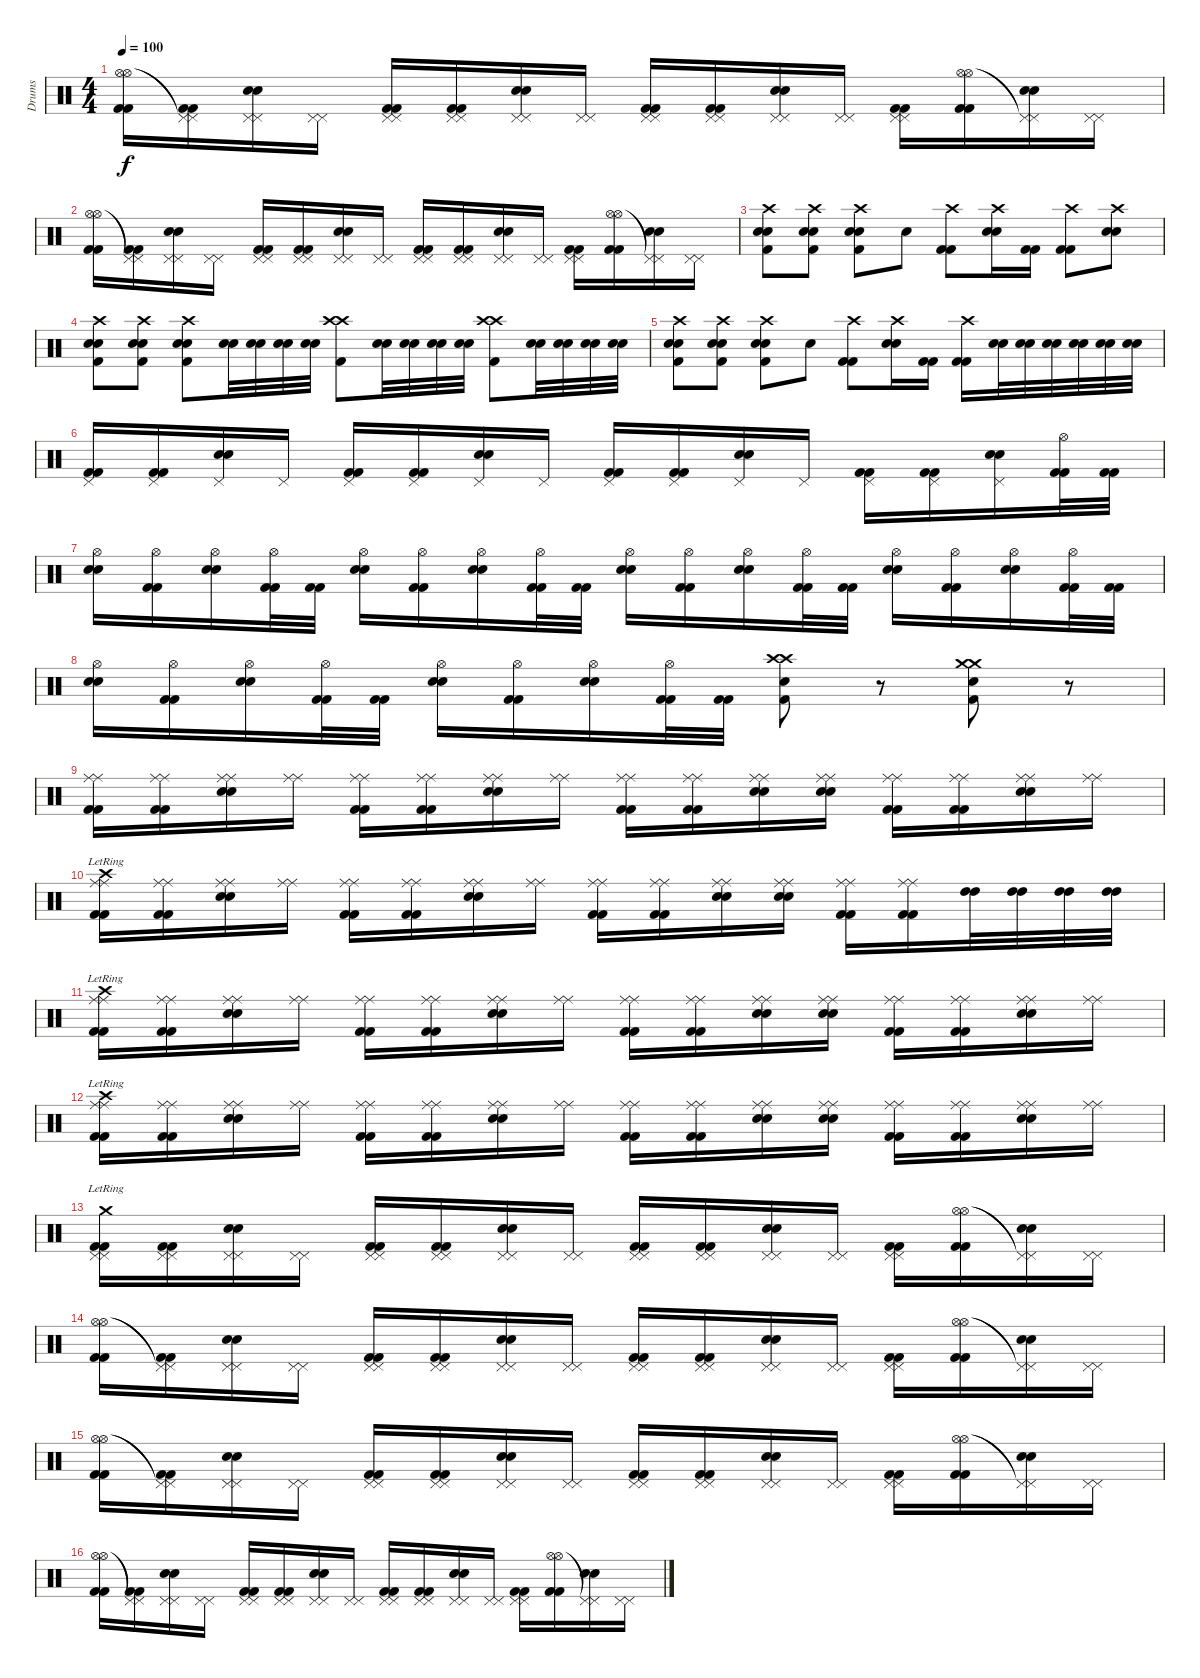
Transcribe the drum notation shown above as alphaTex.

\track ("Drums" "Drums") {instrument percussion}
\staff {score}
\articulation defaults
\ts (4 4)
\tempo 100
\clef neutral
\ks c
("Kick (hit) 2" "Kick (hit) 2" "Hi-Hat (open)" "Hi-Hat (open)").16{dy f} ("Kick (hit) 2" "Kick (hit) 2" "Pedal Hi-Hat (hit)"{t} "Pedal Hi-Hat (hit)"{t}).16 ("Snare (hit) 2" "Snare (hit) 2" "Pedal Hi-Hat (hit)" "Pedal Hi-Hat (hit)").16 ("Pedal Hi-Hat (hit)" "Pedal Hi-Hat (hit)").16 ("Kick (hit) 2" "Kick (hit) 2" "Pedal Hi-Hat (hit)" "Pedal Hi-Hat (hit)").16 ("Kick (hit) 2" "Kick (hit) 2" "Pedal Hi-Hat (hit)" "Pedal Hi-Hat (hit)").16 ("Snare (hit) 2" "Snare (hit) 2" "Pedal Hi-Hat (hit)" "Pedal Hi-Hat (hit)").16 ("Pedal Hi-Hat (hit)" "Pedal Hi-Hat (hit)").16 ("Kick (hit) 2" "Kick (hit) 2" "Pedal Hi-Hat (hit)" "Pedal Hi-Hat (hit)").16 ("Kick (hit) 2" "Kick (hit) 2" "Pedal Hi-Hat (hit)" "Pedal Hi-Hat (hit)").16 ("Snare (hit) 2" "Snare (hit) 2" "Pedal Hi-Hat (hit)" "Pedal Hi-Hat (hit)").16 ("Pedal Hi-Hat (hit)" "Pedal Hi-Hat (hit)").16 ("Kick (hit) 2" "Kick (hit) 2" "Pedal Hi-Hat (hit)" "Pedal Hi-Hat (hit)").16 ("Kick (hit) 2" "Kick (hit) 2" "Hi-Hat (open)" "Hi-Hat (open)").16 ("Snare (hit) 2" "Snare (hit) 2" "Pedal Hi-Hat (hit)"{t} "Pedal Hi-Hat (hit)"{t}).16 ("Pedal Hi-Hat (hit)" "Pedal Hi-Hat (hit)").16 |
("Kick (hit) 2" "Kick (hit) 2" "Hi-Hat (open)" "Hi-Hat (open)").16 ("Kick (hit) 2" "Kick (hit) 2" "Pedal Hi-Hat (hit)"{t} "Pedal Hi-Hat (hit)"{t}).16 ("Snare (hit) 2" "Snare (hit) 2" "Pedal Hi-Hat (hit)" "Pedal Hi-Hat (hit)").16 ("Pedal Hi-Hat (hit)" "Pedal Hi-Hat (hit)").16 ("Kick (hit) 2" "Kick (hit) 2" "Pedal Hi-Hat (hit)" "Pedal Hi-Hat (hit)").16 ("Kick (hit) 2" "Kick (hit) 2" "Pedal Hi-Hat (hit)" "Pedal Hi-Hat (hit)").16 ("Snare (hit) 2" "Snare (hit) 2" "Pedal Hi-Hat (hit)" "Pedal Hi-Hat (hit)").16 ("Pedal Hi-Hat (hit)" "Pedal Hi-Hat (hit)").16 ("Kick (hit) 2" "Kick (hit) 2" "Pedal Hi-Hat (hit)" "Pedal Hi-Hat (hit)").16 ("Kick (hit) 2" "Kick (hit) 2" "Pedal Hi-Hat (hit)" "Pedal Hi-Hat (hit)").16 ("Snare (hit) 2" "Snare (hit) 2" "Pedal Hi-Hat (hit)" "Pedal Hi-Hat (hit)").16 ("Pedal Hi-Hat (hit)" "Pedal Hi-Hat (hit)").16 ("Kick (hit) 2" "Kick (hit) 2" "Pedal Hi-Hat (hit)" "Pedal Hi-Hat (hit)").16 ("Kick (hit) 2" "Kick (hit) 2" "Hi-Hat (open)" "Hi-Hat (open)").16 ("Snare (hit) 2" "Snare (hit) 2" "Pedal Hi-Hat (hit)"{t} "Pedal Hi-Hat (hit)"{t}).16 ("Pedal Hi-Hat (hit)" "Pedal Hi-Hat (hit)").16 |
("Snare (hit) 2" "Snare (hit) 2" "Kick (hit) 2" "Crash high (hit)").8 ("Snare (hit) 2" "Snare (hit) 2" "Kick (hit) 2" "Crash high (hit)").8 ("Snare (hit) 2" "Snare (hit) 2" "Kick (hit) 2" "Crash high (hit)").8 "Snare (hit) 2".8 ("Kick (hit) 2" "Kick (hit) 2" "Crash high (hit)").8 ("Snare (hit) 2" "Snare (hit) 2" "Crash high (hit)").16 ("Kick (hit) 2" "Kick (hit) 2").16 ("Kick (hit) 2" "Kick (hit) 2" "Crash high (hit)").8 ("Snare (hit) 2" "Snare (hit) 2" "Crash high (hit)").8 |
("Snare (hit) 2" "Snare (hit) 2" "Kick (hit) 2" "Crash high (hit)").8 ("Snare (hit) 2" "Snare (hit) 2" "Kick (hit) 2" "Crash high (hit)").8 ("Snare (hit) 2" "Snare (hit) 2" "Kick (hit) 2" "Crash high (hit)").8 ("Snare (hit) 2" "Snare (hit) 2").32 ("Snare (hit) 2" "Snare (hit) 2").32 ("Snare (hit) 2" "Snare (hit) 2").32 ("Snare (hit) 2" "Snare (hit) 2").32 ("Crash high (hit)" "Crash high (hit)" "Kick (hit) 2").8 ("Snare (hit) 2" "Snare (hit) 2").32 ("Snare (hit) 2" "Snare (hit) 2").32 ("Snare (hit) 2" "Snare (hit) 2").32 ("Snare (hit) 2" "Snare (hit) 2").32 ("Crash high (hit)" "Crash high (hit)" "Kick (hit) 2").8 ("Snare (hit) 2" "Snare (hit) 2").32 ("Snare (hit) 2" "Snare (hit) 2").32 ("Snare (hit) 2" "Snare (hit) 2").32 ("Snare (hit) 2" "Snare (hit) 2").32 |
("Snare (hit) 2" "Snare (hit) 2" "Kick (hit) 2" "Crash high (hit)").8 ("Snare (hit) 2" "Snare (hit) 2" "Kick (hit) 2" "Crash high (hit)").8 ("Snare (hit) 2" "Snare (hit) 2" "Kick (hit) 2" "Crash high (hit)").8 "Snare (hit) 2".8 ("Kick (hit) 2" "Kick (hit) 2" "Crash high (hit)").8 ("Snare (hit) 2" "Snare (hit) 2" "Crash high (hit)").16 ("Kick (hit) 2" "Kick (hit) 2").16 ("Kick (hit) 2" "Kick (hit) 2" "Crash high (hit)").16 ("Snare (hit) 2" "Snare (hit) 2").32 ("Snare (hit) 2" "Snare (hit) 2").32 ("Snare (hit) 2" "Snare (hit) 2").32 ("Snare (hit) 2" "Snare (hit) 2").32 ("Snare (hit) 2" "Snare (hit) 2").32 ("Snare (hit) 2" "Snare (hit) 2").32 |
("Kick (hit) 2" "Kick (hit) 2" "Pedal Hi-Hat (hit)").16 ("Kick (hit) 2" "Kick (hit) 2" "Pedal Hi-Hat (hit)").16 ("Snare (hit) 2" "Snare (hit) 2" "Pedal Hi-Hat (hit)").16 "Pedal Hi-Hat (hit)".16 ("Kick (hit) 2" "Kick (hit) 2" "Pedal Hi-Hat (hit)").16 ("Kick (hit) 2" "Kick (hit) 2" "Pedal Hi-Hat (hit)").16 ("Snare (hit) 2" "Snare (hit) 2" "Pedal Hi-Hat (hit)").16 "Pedal Hi-Hat (hit)".16 ("Kick (hit) 2" "Kick (hit) 2" "Pedal Hi-Hat (hit)").16 ("Kick (hit) 2" "Kick (hit) 2" "Pedal Hi-Hat (hit)").16 ("Snare (hit) 2" "Snare (hit) 2" "Pedal Hi-Hat (hit)").16 "Pedal Hi-Hat (hit)".16 ("Kick (hit) 2" "Kick (hit) 2" "Pedal Hi-Hat (hit)").16 ("Kick (hit) 2" "Kick (hit) 2" "Pedal Hi-Hat (hit)").16 ("Snare (hit) 2" "Snare (hit) 2" "Pedal Hi-Hat (hit)").16 ("Kick (hit) 2" "Kick (hit) 2" "Hi-Hat (open)").32 ("Kick (hit) 2" "Kick (hit) 2").32 |
("Snare (hit) 2" "Snare (hit) 2" "Hi-Hat (open)").16 ("Kick (hit) 2" "Kick (hit) 2" "Hi-Hat (open)").16 ("Snare (hit) 2" "Snare (hit) 2" "Hi-Hat (open)").16 ("Kick (hit) 2" "Kick (hit) 2" "Hi-Hat (open)").32 ("Kick (hit) 2" "Kick (hit) 2").32 ("Snare (hit) 2" "Snare (hit) 2" "Hi-Hat (open)").16 ("Kick (hit) 2" "Kick (hit) 2" "Hi-Hat (open)").16 ("Snare (hit) 2" "Snare (hit) 2" "Hi-Hat (open)").16 ("Kick (hit) 2" "Kick (hit) 2" "Hi-Hat (open)").32 ("Kick (hit) 2" "Kick (hit) 2").32 ("Snare (hit) 2" "Snare (hit) 2" "Hi-Hat (open)").16 ("Kick (hit) 2" "Kick (hit) 2" "Hi-Hat (open)").16 ("Snare (hit) 2" "Snare (hit) 2" "Hi-Hat (open)").16 ("Kick (hit) 2" "Kick (hit) 2" "Hi-Hat (open)").32 ("Kick (hit) 2" "Kick (hit) 2").32 ("Snare (hit) 2" "Snare (hit) 2" "Hi-Hat (open)").16 ("Kick (hit) 2" "Kick (hit) 2" "Hi-Hat (open)").16 ("Snare (hit) 2" "Snare (hit) 2" "Hi-Hat (open)").16 ("Kick (hit) 2" "Kick (hit) 2" "Hi-Hat (open)").32 ("Kick (hit) 2" "Kick (hit) 2").32 |
("Snare (hit) 2" "Snare (hit) 2" "Hi-Hat (open)").16 ("Kick (hit) 2" "Kick (hit) 2" "Hi-Hat (open)").16 ("Snare (hit) 2" "Snare (hit) 2" "Hi-Hat (open)").16 ("Kick (hit) 2" "Kick (hit) 2" "Hi-Hat (open)").32 ("Kick (hit) 2" "Kick (hit) 2").32 ("Snare (hit) 2" "Snare (hit) 2" "Hi-Hat (open)").16 ("Kick (hit) 2" "Kick (hit) 2" "Hi-Hat (open)").16 ("Snare (hit) 2" "Snare (hit) 2" "Hi-Hat (open)").16 ("Kick (hit) 2" "Kick (hit) 2" "Hi-Hat (open)").32 ("Kick (hit) 2" "Kick (hit) 2").32 ("Crash high (hit)" "Crash high (hit)" "Snare (hit) 2" "Kick (hit) 2").8 r.8 ("Crash medium (hit)" "Crash medium (hit)" "Snare (hit) 2" "Kick (hit) 2").8 r.8 |
("Kick (hit) 2" "Kick (hit) 2" "Ride (middle)" "Ride (middle)").16 ("Kick (hit) 2" "Kick (hit) 2" "Ride (middle)" "Ride (middle)").16 ("Snare (hit) 2" "Snare (hit) 2" "Ride (middle)" "Ride (middle)").16 ("Ride (middle)" "Ride (middle)").16 ("Kick (hit) 2" "Kick (hit) 2" "Ride (middle)" "Ride (middle)").16 ("Kick (hit) 2" "Kick (hit) 2" "Ride (middle)" "Ride (middle)").16 ("Snare (hit) 2" "Snare (hit) 2" "Ride (middle)" "Ride (middle)").16 ("Ride (middle)" "Ride (middle)").16 ("Kick (hit) 2" "Kick (hit) 2" "Ride (middle)" "Ride (middle)").16 ("Kick (hit) 2" "Kick (hit) 2" "Ride (middle)" "Ride (middle)").16 ("Snare (hit) 2" "Snare (hit) 2" "Ride (middle)" "Ride (middle)").16 ("Snare (hit) 2" "Snare (hit) 2" "Ride (middle)" "Ride (middle)").16 ("Kick (hit) 2" "Kick (hit) 2" "Ride (middle)" "Ride (middle)").16 ("Kick (hit) 2" "Kick (hit) 2" "Ride (middle)" "Ride (middle)").16 ("Snare (hit) 2" "Snare (hit) 2" "Ride (middle)" "Ride (middle)").16 ("Ride (middle)" "Ride (middle)").16 |
("Kick (hit) 2" "Kick (hit) 2" "Ride (middle)" "Ride (middle)" "Crash high (hit)"{lr}).16 ("Kick (hit) 2" "Kick (hit) 2" "Ride (middle)" "Ride (middle)").16 ("Snare (hit) 2" "Snare (hit) 2" "Ride (middle)" "Ride (middle)").16 ("Ride (middle)" "Ride (middle)").16 ("Kick (hit) 2" "Kick (hit) 2" "Ride (middle)" "Ride (middle)").16 ("Kick (hit) 2" "Kick (hit) 2" "Ride (middle)" "Ride (middle)").16 ("Snare (hit) 2" "Snare (hit) 2" "Ride (middle)" "Ride (middle)").16 ("Ride (middle)" "Ride (middle)").16 ("Kick (hit) 2" "Kick (hit) 2" "Ride (middle)" "Ride (middle)").16 ("Kick (hit) 2" "Kick (hit) 2" "Ride (middle)" "Ride (middle)").16 ("Snare (hit) 2" "Snare (hit) 2" "Ride (middle)" "Ride (middle)").16 ("Snare (hit) 2" "Snare (hit) 2" "Ride (middle)" "Ride (middle)").16 ("Kick (hit) 2" "Kick (hit) 2" "Ride (middle)" "Ride (middle)").16 ("Kick (hit) 2" "Kick (hit) 2" "Ride (middle)" "Ride (middle)").16 ("High Tom (hit)" "High Tom (hit)").32 ("High Tom (hit)" "High Tom (hit)").32 ("High Tom (hit)" "High Tom (hit)").32 ("High Tom (hit)" "High Tom (hit)").32 |
("Kick (hit) 2" "Kick (hit) 2" "Ride (middle)" "Ride (middle)" "Crash high (hit)"{lr}).16 ("Kick (hit) 2" "Kick (hit) 2" "Ride (middle)" "Ride (middle)").16 ("Snare (hit) 2" "Snare (hit) 2" "Ride (middle)" "Ride (middle)").16 ("Ride (middle)" "Ride (middle)").16 ("Kick (hit) 2" "Kick (hit) 2" "Ride (middle)" "Ride (middle)").16 ("Kick (hit) 2" "Kick (hit) 2" "Ride (middle)" "Ride (middle)").16 ("Snare (hit) 2" "Snare (hit) 2" "Ride (middle)" "Ride (middle)").16 ("Ride (middle)" "Ride (middle)").16 ("Kick (hit) 2" "Kick (hit) 2" "Ride (middle)" "Ride (middle)").16 ("Kick (hit) 2" "Kick (hit) 2" "Ride (middle)" "Ride (middle)").16 ("Snare (hit) 2" "Snare (hit) 2" "Ride (middle)" "Ride (middle)").16 ("Snare (hit) 2" "Snare (hit) 2" "Ride (middle)" "Ride (middle)").16 ("Kick (hit) 2" "Kick (hit) 2" "Ride (middle)" "Ride (middle)").16 ("Kick (hit) 2" "Kick (hit) 2" "Ride (middle)" "Ride (middle)").16 ("Snare (hit) 2" "Snare (hit) 2" "Ride (middle)" "Ride (middle)").16 ("Ride (middle)" "Ride (middle)").16 |
("Kick (hit) 2" "Kick (hit) 2" "Ride (middle)" "Ride (middle)" "Crash high (hit)"{lr}).16 ("Kick (hit) 2" "Kick (hit) 2" "Ride (middle)" "Ride (middle)").16 ("Snare (hit) 2" "Snare (hit) 2" "Ride (middle)" "Ride (middle)").16 ("Ride (middle)" "Ride (middle)").16 ("Kick (hit) 2" "Kick (hit) 2" "Ride (middle)" "Ride (middle)").16 ("Kick (hit) 2" "Kick (hit) 2" "Ride (middle)" "Ride (middle)").16 ("Snare (hit) 2" "Snare (hit) 2" "Ride (middle)" "Ride (middle)").16 ("Ride (middle)" "Ride (middle)").16 ("Kick (hit) 2" "Kick (hit) 2" "Ride (middle)" "Ride (middle)").16 ("Kick (hit) 2" "Kick (hit) 2" "Ride (middle)" "Ride (middle)").16 ("Snare (hit) 2" "Snare (hit) 2" "Ride (middle)" "Ride (middle)").16 ("Snare (hit) 2" "Snare (hit) 2" "Ride (middle)" "Ride (middle)").16 ("Kick (hit) 2" "Kick (hit) 2" "Ride (middle)" "Ride (middle)").16 ("Kick (hit) 2" "Kick (hit) 2" "Ride (middle)" "Ride (middle)").16 ("Snare (hit) 2" "Snare (hit) 2" "Ride (middle)" "Ride (middle)").16 ("Ride (middle)" "Ride (middle)").16 |
("Kick (hit) 2" "Kick (hit) 2" "Pedal Hi-Hat (hit)" "Pedal Hi-Hat (hit)" "Crash medium (hit)"{lr}).16 ("Kick (hit) 2" "Kick (hit) 2" "Pedal Hi-Hat (hit)" "Pedal Hi-Hat (hit)").16 ("Snare (hit) 2" "Snare (hit) 2" "Pedal Hi-Hat (hit)" "Pedal Hi-Hat (hit)").16 ("Pedal Hi-Hat (hit)" "Pedal Hi-Hat (hit)").16 ("Kick (hit) 2" "Kick (hit) 2" "Pedal Hi-Hat (hit)" "Pedal Hi-Hat (hit)").16 ("Kick (hit) 2" "Kick (hit) 2" "Pedal Hi-Hat (hit)" "Pedal Hi-Hat (hit)").16 ("Snare (hit) 2" "Snare (hit) 2" "Pedal Hi-Hat (hit)" "Pedal Hi-Hat (hit)").16 ("Pedal Hi-Hat (hit)" "Pedal Hi-Hat (hit)").16 ("Kick (hit) 2" "Kick (hit) 2" "Pedal Hi-Hat (hit)" "Pedal Hi-Hat (hit)").16 ("Kick (hit) 2" "Kick (hit) 2" "Pedal Hi-Hat (hit)" "Pedal Hi-Hat (hit)").16 ("Snare (hit) 2" "Snare (hit) 2" "Pedal Hi-Hat (hit)" "Pedal Hi-Hat (hit)").16 ("Pedal Hi-Hat (hit)" "Pedal Hi-Hat (hit)").16 ("Kick (hit) 2" "Kick (hit) 2" "Pedal Hi-Hat (hit)" "Pedal Hi-Hat (hit)").16 ("Kick (hit) 2" "Kick (hit) 2" "Hi-Hat (open)" "Hi-Hat (open)").16 ("Snare (hit) 2" "Snare (hit) 2" "Pedal Hi-Hat (hit)"{t} "Pedal Hi-Hat (hit)"{t}).16 ("Pedal Hi-Hat (hit)" "Pedal Hi-Hat (hit)").16 |
("Kick (hit) 2" "Kick (hit) 2" "Hi-Hat (open)" "Hi-Hat (open)").16 ("Kick (hit) 2" "Kick (hit) 2" "Pedal Hi-Hat (hit)"{t} "Pedal Hi-Hat (hit)"{t}).16 ("Snare (hit) 2" "Snare (hit) 2" "Pedal Hi-Hat (hit)" "Pedal Hi-Hat (hit)").16 ("Pedal Hi-Hat (hit)" "Pedal Hi-Hat (hit)").16 ("Kick (hit) 2" "Kick (hit) 2" "Pedal Hi-Hat (hit)" "Pedal Hi-Hat (hit)").16 ("Kick (hit) 2" "Kick (hit) 2" "Pedal Hi-Hat (hit)" "Pedal Hi-Hat (hit)").16 ("Snare (hit) 2" "Snare (hit) 2" "Pedal Hi-Hat (hit)" "Pedal Hi-Hat (hit)").16 ("Pedal Hi-Hat (hit)" "Pedal Hi-Hat (hit)").16 ("Kick (hit) 2" "Kick (hit) 2" "Pedal Hi-Hat (hit)" "Pedal Hi-Hat (hit)").16 ("Kick (hit) 2" "Kick (hit) 2" "Pedal Hi-Hat (hit)" "Pedal Hi-Hat (hit)").16 ("Snare (hit) 2" "Snare (hit) 2" "Pedal Hi-Hat (hit)" "Pedal Hi-Hat (hit)").16 ("Pedal Hi-Hat (hit)" "Pedal Hi-Hat (hit)").16 ("Kick (hit) 2" "Kick (hit) 2" "Pedal Hi-Hat (hit)" "Pedal Hi-Hat (hit)").16 ("Kick (hit) 2" "Kick (hit) 2" "Hi-Hat (open)" "Hi-Hat (open)").16 ("Snare (hit) 2" "Snare (hit) 2" "Pedal Hi-Hat (hit)"{t} "Pedal Hi-Hat (hit)"{t}).16 ("Pedal Hi-Hat (hit)" "Pedal Hi-Hat (hit)").16 |
("Kick (hit) 2" "Kick (hit) 2" "Hi-Hat (open)" "Hi-Hat (open)").16 ("Kick (hit) 2" "Kick (hit) 2" "Pedal Hi-Hat (hit)"{t} "Pedal Hi-Hat (hit)"{t}).16 ("Snare (hit) 2" "Snare (hit) 2" "Pedal Hi-Hat (hit)" "Pedal Hi-Hat (hit)").16 ("Pedal Hi-Hat (hit)" "Pedal Hi-Hat (hit)").16 ("Kick (hit) 2" "Kick (hit) 2" "Pedal Hi-Hat (hit)" "Pedal Hi-Hat (hit)").16 ("Kick (hit) 2" "Kick (hit) 2" "Pedal Hi-Hat (hit)" "Pedal Hi-Hat (hit)").16 ("Snare (hit) 2" "Snare (hit) 2" "Pedal Hi-Hat (hit)" "Pedal Hi-Hat (hit)").16 ("Pedal Hi-Hat (hit)" "Pedal Hi-Hat (hit)").16 ("Kick (hit) 2" "Kick (hit) 2" "Pedal Hi-Hat (hit)" "Pedal Hi-Hat (hit)").16 ("Kick (hit) 2" "Kick (hit) 2" "Pedal Hi-Hat (hit)" "Pedal Hi-Hat (hit)").16 ("Snare (hit) 2" "Snare (hit) 2" "Pedal Hi-Hat (hit)" "Pedal Hi-Hat (hit)").16 ("Pedal Hi-Hat (hit)" "Pedal Hi-Hat (hit)").16 ("Kick (hit) 2" "Kick (hit) 2" "Pedal Hi-Hat (hit)" "Pedal Hi-Hat (hit)").16 ("Kick (hit) 2" "Kick (hit) 2" "Hi-Hat (open)" "Hi-Hat (open)").16 ("Snare (hit) 2" "Snare (hit) 2" "Pedal Hi-Hat (hit)"{t} "Pedal Hi-Hat (hit)"{t}).16 ("Pedal Hi-Hat (hit)" "Pedal Hi-Hat (hit)").16 |
("Kick (hit) 2" "Kick (hit) 2" "Hi-Hat (open)" "Hi-Hat (open)").16 ("Kick (hit) 2" "Kick (hit) 2" "Pedal Hi-Hat (hit)"{t} "Pedal Hi-Hat (hit)"{t}).16 ("Snare (hit) 2" "Snare (hit) 2" "Pedal Hi-Hat (hit)" "Pedal Hi-Hat (hit)").16 ("Pedal Hi-Hat (hit)" "Pedal Hi-Hat (hit)").16 ("Kick (hit) 2" "Kick (hit) 2" "Pedal Hi-Hat (hit)" "Pedal Hi-Hat (hit)").16 ("Kick (hit) 2" "Kick (hit) 2" "Pedal Hi-Hat (hit)" "Pedal Hi-Hat (hit)").16 ("Snare (hit) 2" "Snare (hit) 2" "Pedal Hi-Hat (hit)" "Pedal Hi-Hat (hit)").16 ("Pedal Hi-Hat (hit)" "Pedal Hi-Hat (hit)").16 ("Kick (hit) 2" "Kick (hit) 2" "Pedal Hi-Hat (hit)" "Pedal Hi-Hat (hit)").16 ("Kick (hit) 2" "Kick (hit) 2" "Pedal Hi-Hat (hit)" "Pedal Hi-Hat (hit)").16 ("Snare (hit) 2" "Snare (hit) 2" "Pedal Hi-Hat (hit)" "Pedal Hi-Hat (hit)").16 ("Pedal Hi-Hat (hit)" "Pedal Hi-Hat (hit)").16 ("Kick (hit) 2" "Kick (hit) 2" "Pedal Hi-Hat (hit)" "Pedal Hi-Hat (hit)").16 ("Kick (hit) 2" "Kick (hit) 2" "Hi-Hat (open)" "Hi-Hat (open)").16 ("Snare (hit) 2" "Snare (hit) 2" "Pedal Hi-Hat (hit)"{t} "Pedal Hi-Hat (hit)"{t}).16 ("Pedal Hi-Hat (hit)" "Pedal Hi-Hat (hit)").16
